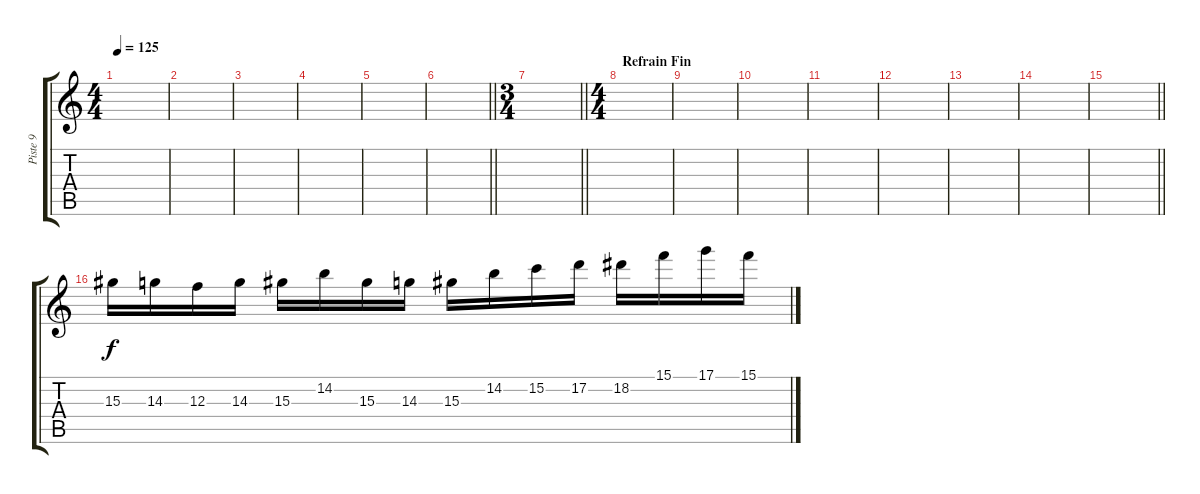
\track ("Piste 9" "Piste 9") {instrument distortionguitar}
\staff {score tabs}
\tuning (D4 A3 F3 C3 G2 D2) {hide}
\ts (4 4)
\tempo 125
\clef g2
\ks c
|
|
|
|
|
\barLineRight lightlight
|
\ts (3 4)
\barLineRight lightlight
|
\ts (4 4)
\section ("" "Refrain Fin")
|
|
|
|
|
|
|
\barLineRight lightlight
|
15.3.16 14.3.16 12.3.16 14.3.16 15.3.16 14.2.16 15.3.16 14.3.16 15.3.16 14.2.16 15.2.16 17.2.16 18.2.16 15.1.16 17.1.16 15.1.16
